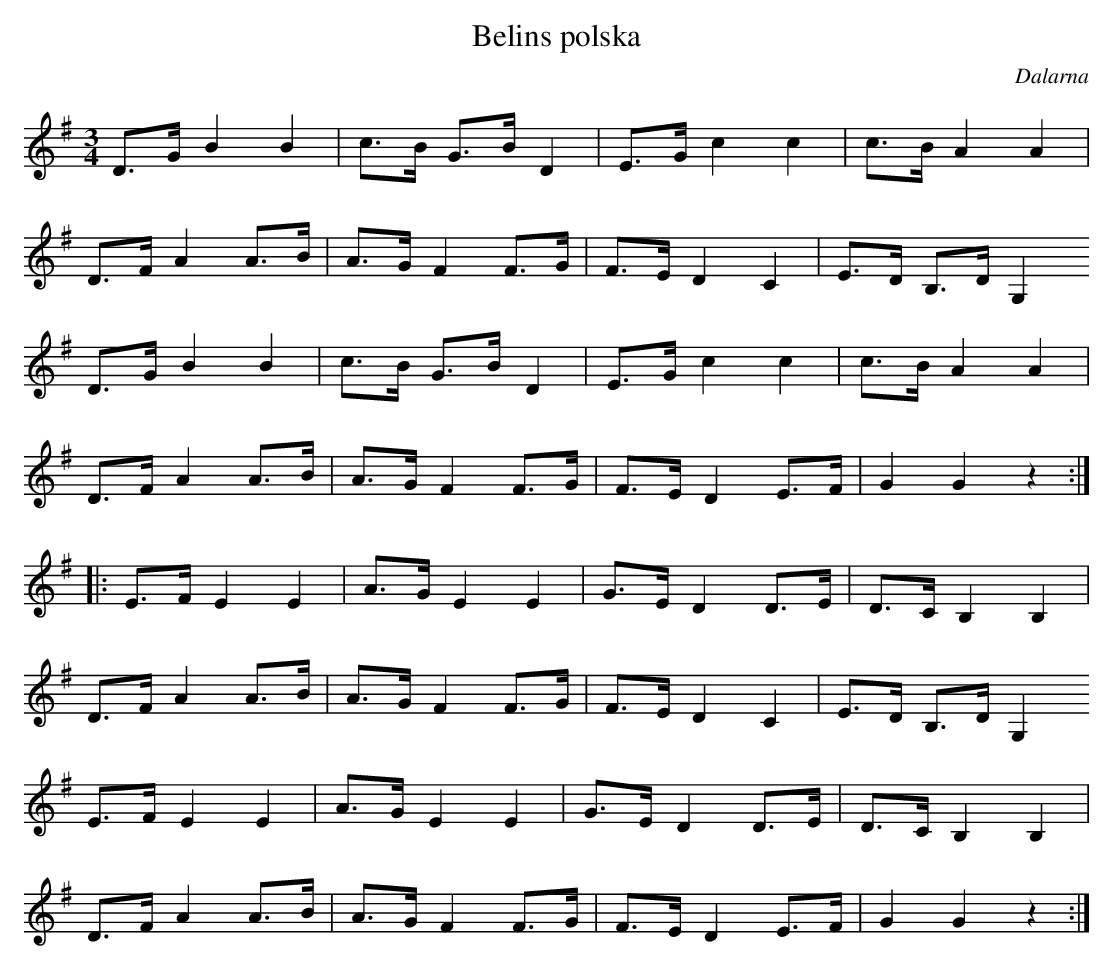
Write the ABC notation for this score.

X:1
T:Belins polska
O:Dalarna
L:1/8
M:3/4
K:G
V:1
D>G B2 B2 | c>B G>B D2 | E>G c2 c2 | c>B A2 A2 |
D>F A2 A>B | A>G F2 F>G | F>E D2 C2 | E>D B,>D G,2
D>G B2 B2 | c>B G>B D2 | E>G c2 c2 | c>B A2 A2 |
D>F A2 A>B | A>G F2 F>G | F>E D2 E>F | G2 G2 z2 ::
E>F E2 E2 | A>G E2 E2 | G>E D2 D>E | D>C B,2 B,2 |
D>F A2 A>B | A>G F2 F>G | F>E D2 C2 | E>D B,>D G,2
E>F E2 E2 | A>G E2 E2 | G>E D2 D>E | D>C B,2 B,2 |
D>F A2 A>B | A>G F2 F>G | F>E D2 E>F | G2 G2 z2 :|
